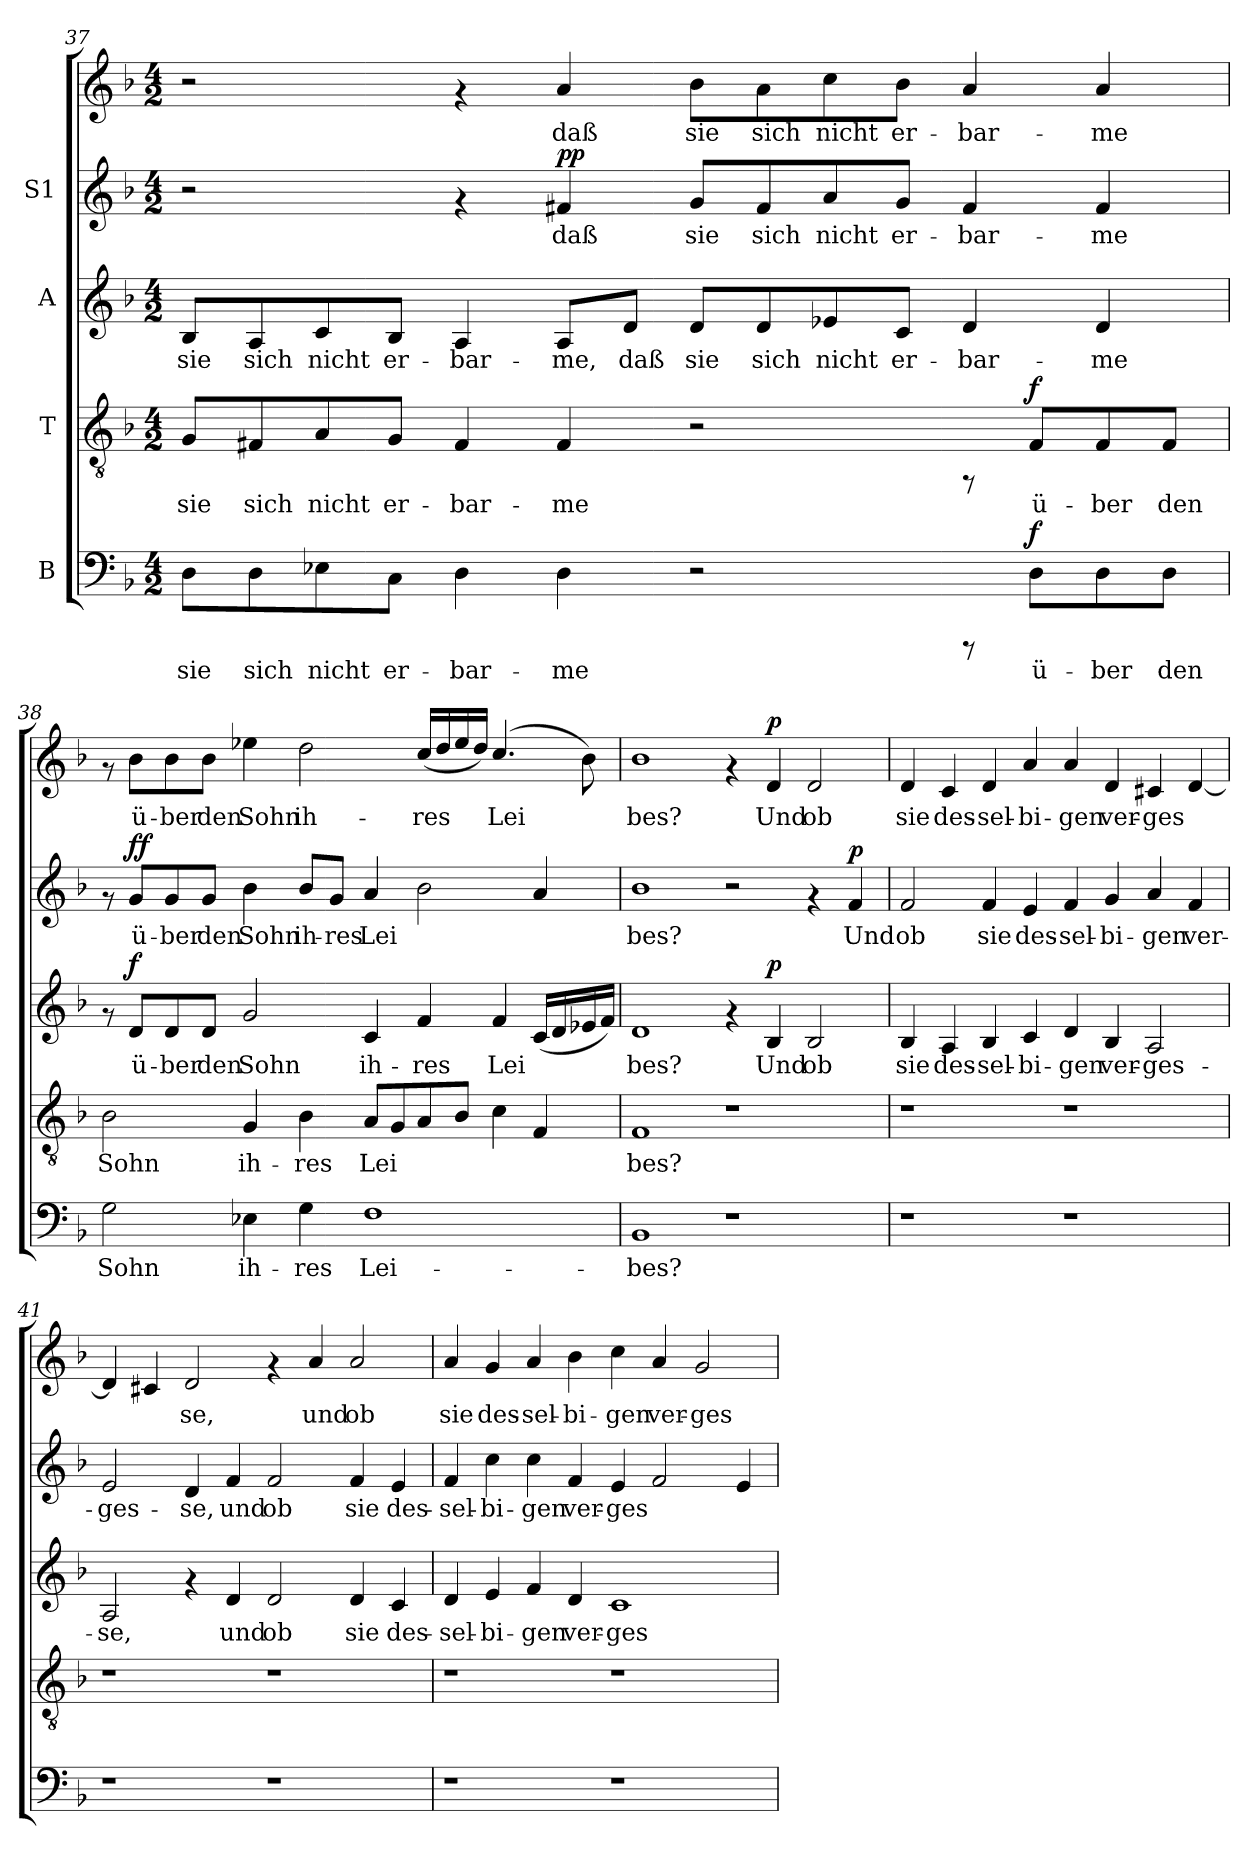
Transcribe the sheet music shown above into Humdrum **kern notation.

**kern	**text	**dynam	**kern	**text	**dynam	**kern	**text	**dynam	**kern	**text	**kern	**text	**dynam
*part4	*part4	*part4	*part3	*part3	*part3	*part2	*part2	*part2	*part1	*part1	*part1	*part1	*part1
*staff5	*staff5	*staff5	*staff4	*staff4	*staff4	*staff3	*staff3	*staff3	*staff2	*staff2	*staff1	*staff1	*staff1/2
*I"B	*	*	*I"T	*	*	*I"A	*	*	*I"S1	*	*	*	*
!!LO:PB:g=z
*clefF4	*	*	*clefGv2	*	*	*clefG2	*	*	*clefG2	*	*clefG2	*	*
*k[b-]	*	*	*k[b-]	*	*	*k[b-]	*	*	*k[b-]	*	*k[b-]	*	*
*F:	*	*	*F:	*	*	*F:	*	*	*F:	*	*F:	*	*
*M4/2	*	*	*M4/2	*	*	*M4/2	*	*	*M4/2	*	*M4/2	*	*
=37	=37	=37	=37	=37	=37	=37	=37	=37	=37	=37	=37	=37	=37
!	!LO:LY:b:cj	!	!	!LO:LY:b:cj	!	!	!LO:LY:b:cj	!	!	!	!	!	!
8D\L	sie	.	8G/L	sie	.	8B-/L	sie	.	2r	.	2r	.	.
!	!LO:LY:b:cj	!	!	!LO:LY:b:cj	!	!	!LO:LY:b:cj	!	!	!	!	!	!
8D\	sich	.	8F#X/	sich	.	8A/	sich	.	.	.	.	.	.
!	!LO:LY:b:cj	!	!	!LO:LY:b:cj	!	!	!LO:LY:b:cj	!	!	!	!	!	!
8E-X\	nicht	.	8A/	nicht	.	8c/	nicht	.	.	.	.	.	.
!	!LO:LY:b:cj	!	!	!LO:LY:b:cj	!	!	!LO:LY:b:cj	!	!	!	!	!	!
8C\J	er-	.	8G/J	er-	.	8B-/J	er-	.	.	.	.	.	.
!	!LO:LY:b:cj	!	!	!LO:LY:b:cj	!	!	!LO:LY:b:cj	!	!	!	!	!	!
4D\	-bar-	.	4F#/	-bar-	.	4A/	-bar-	.	4rf	.	4rf	.	.
!	!LO:LY:b:cj	!	!	!LO:LY:b:cj	!	!	!LO:LY:b:cj	!	!	!LO:LY:b:cj	!	!LO:LY:b:cj	!LO:DY:a=2
!	!	!	!	!	!	!	!	!	!	!	!	!	!LO:DY:n=1:a
4D\	-me	.	4F#/	-me	.	8A/L	-me,	.	4f#X/	daß	4a/	daß	p p
!	!	!	!	!	!	!	!LO:LY:b:cj	!	!	!	!	!	!
.	.	.	.	.	.	8d/J	daß	.	.	.	.	.	.
!	!	!	!	!	!	!	!LO:LY:b:cj	!	!	!LO:LY:b:cj	!	!LO:LY:b:cj	!
2r	.	.	2r	.	.	8d/L	sie	.	8g/L	sie	8b-\L	sie	.
!	!	!	!	!	!	!	!LO:LY:b:cj	!	!	!LO:LY:b:cj	!	!LO:LY:b:cj	!
.	.	.	.	.	.	8d/	sich	.	8f#/	sich	8a\	sich	.
!	!	!	!	!	!	!	!LO:LY:b:cj	!	!	!LO:LY:b:cj	!	!LO:LY:b:cj	!
.	.	.	.	.	.	8e-X/	nicht	.	8a/	nicht	8cc\	nicht	.
!	!	!	!	!	!	!	!LO:LY:b:cj	!	!	!LO:LY:b:cj	!	!LO:LY:b:cj	!
.	.	.	.	.	.	8c/J	er-	.	8g/J	er-	8b-\J	er-	.
!	!	!	!	!	!	!	!LO:LY:b:cj	!	!	!LO:LY:b:cj	!	!LO:LY:b:cj	!
8rCCC	.	.	8rFF	.	.	4d/	-bar-	.	4f#/	-bar-	4a/	-bar-	.
!	!LO:LY:b:cj	!LO:DY:a	!	!LO:LY:b:cj	!LO:DY:a	!	!	!	!	!	!	!	!
8D\L	ü-	f	8F#/L	ü-	f	.	.	.	.	.	.	.	.
!	!LO:LY:b:cj	!	!	!LO:LY:b:cj	!	!	!LO:LY:b:cj	!	!	!LO:LY:b:cj	!	!LO:LY:b:cj	!
8D\	-ber	.	8F#/	-ber	.	4d/	-me	.	4f#/	-me	4a/	-me	.
!	!LO:LY:b:cj	!	!	!LO:LY:b:cj	!	!	!	!	!	!	!	!	!
8D\J	den	.	8F#/J	den	.	.	.	.	.	.	.	.	.
!!LO:LB:g=z
=38	=38	=38	=38	=38	=38	=38	=38	=38	=38	=38	=38	=38	=38
!	!LO:LY:b:cj	!	!	!LO:LY:b:cj	!	!	!	!	!	!	!	!	!
2G\	Sohn	.	2B-\	Sohn	.	8rf	.	.	8rf	.	8rf	.	.
!	!	!	!	!	!	!	!LO:LY:b:cj	!LO:DY:a	!	!LO:LY:b:cj	!	!LO:LY:b:cj	!LO:DY:a=2
!	!	!	!	!	!	!	!	!	!	!	!	!	!LO:DY:n=1:a
.	.	.	.	.	.	8d/L	ü-	f	8g/L	-ü-	8b-\L	ü-	f f
!	!	!	!	!	!	!	!LO:LY:b:cj	!	!	!LO:LY:b:cj	!	!LO:LY:b:cj	!
.	.	.	.	.	.	8d/	-ber	.	8g/	-ber	8b-\	-ber	.
!	!	!	!	!	!	!	!LO:LY:b:cj	!	!	!LO:LY:b:cj	!	!LO:LY:b:cj	!
.	.	.	.	.	.	8d/J	den	.	8g/J	den	8b-\J	den	.
!	!LO:LY:b:cj	!	!	!LO:LY:b:cj	!	!	!LO:LY:b:cj	!	!	!LO:LY:b:cj	!	!LO:LY:b:cj	!
4E-X\	ih-	.	4G/	ih-	.	2g/	Sohn	.	4b-\	Sohn	4ee-X\	Sohn	.
!	!LO:LY:b:cj	!	!	!LO:LY:b:cj	!	!	!	!	!	!LO:LY:b:cj	!	!LO:LY:b:cj	!
4G\	-res	.	4B-\	-res	.	.	.	.	8b-/L	ih-	2dd\	ih-	.
!	!	!	!	!	!	!	!	!	!	!LO:LY:b:cj	!	!	!
.	.	.	.	.	.	.	.	.	8g/J	-res	.	.	.
!	!LO:LY:b:cj	!	!	!LO:LY:b:cj	!	!	!LO:LY:b:cj	!	!	!LO:LY:b:cj	!	!	!
1F	Lei-	.	8A/L	Lei	.	4c/	ih-	.	4a/	Lei	.	.	.
!	!	!	!	!LO:LY:b:cj	!	!	!	!	!	!	!	!	!
.	.	.	8G/	-	.	.	.	.	.	.	.	.	.
!	!	!	!	!LO:LY:b:cj	!	!	!LO:LY:b:cj	!	!	!LO:LY:b:cj	!	!LO:LY:b:cj	!
.	.	.	8A/	--	.	4f/	-res	.	2b-\	-	(<16cc/L	-res	.
!	!	!	!	!	!	!	!	!	!	!	!	!LO:LY:b:cj	!
.	.	.	.	.	.	.	.	.	.	.	16dd/	.	.
!	!	!	!	!LO:LY:b:cj	!	!	!	!	!	!	!	!LO:LY:b:cj	!
.	.	.	8B-/J	--	.	.	.	.	.	.	16ee-/	.	.
!	!	!	!	!	!	!	!	!	!	!	!	!LO:LY:b:cj	!
.	.	.	.	.	.	.	.	.	.	.	16dd/J)	.	.
!	!	!	!	!LO:LY:b:cj	!	!	!LO:LY:b:cj	!	!	!	!	!LO:LY:b:cj	!
.	.	.	4c\	--	.	4f/	Lei	.	.	.	(<4.cc/	Lei-	.
!	!	!	!	!LO:LY:b:cj	!	!	!LO:LY:b:cj	!	!	!LO:LY:b:cj	!	!	!
.	.	.	4F/	--	.	(<16c/L	-	.	4a/	--	.	.	.
!	!	!	!	!	!	!	!LO:LY:b:cj	!	!	!	!	!	!
.	.	.	.	.	.	16d/	--	.	.	.	.	.	.
!	!	!	!	!	!	!	!LO:LY:b:cj	!	!	!	!	!LO:LY:b:cj	!
.	.	.	.	.	.	16e-X/	--	.	.	.	8b-\)	--	.
!	!	!	!	!	!	!	!LO:LY:b:cj	!	!	!	!	!	!
.	.	.	.	.	.	16f/J)	--	.	.	.	.	.	.
=39	=39	=39	=39	=39	=39	=39	=39	=39	=39	=39	=39	=39	=39
!	!LO:LY:b:cj	!	!	!LO:LY:b:cj	!	!	!LO:LY:b:cj	!	!	!LO:LY:b:cj	!	!LO:LY:b:cj	!
1BB-	-bes?	.	1F	-bes?	.	1d	-bes?	.	1b-	bes?	1b-	-bes?	.
1r	.	.	1r	.	.	4rf	.	.	2r	.	4rf	.	.
!	!	!	!	!	!	!	!LO:LY:b:cj	!LO:DY:a	!	!	!	!LO:LY:b:cj	!LO:DY:a
.	.	.	.	.	.	4B-/	Und	p	.	.	4d/	Und	p
!	!	!	!	!	!	!	!LO:LY:b:cj	!	!	!	!	!LO:LY:b:cj	!
.	.	.	.	.	.	2B-/	ob	.	4rf	.	2d/	ob	.
!	!	!	!	!	!	!	!	!	!	!LO:LY:b:cj	!	!	!LO:DY:a=2
.	.	.	.	.	.	.	.	.	4f/	Und	.	.	p
!!LO:LB:g=z
=40	=40	=40	=40	=40	=40	=40	=40	=40	=40	=40	=40	=40	=40
!	!	!	!	!	!	!	!LO:LY:b:cj	!	!	!LO:LY:b:cj	!	!LO:LY:b:cj	!
1r	.	.	1r	.	.	4B-/	sie	.	2f/	-ob	4d/	sie	.
!	!	!	!	!	!	!	!LO:LY:b:cj	!	!	!	!	!LO:LY:b:cj	!
.	.	.	.	.	.	4A/	des-	.	.	.	4c/	des-	.
!	!	!	!	!	!	!	!LO:LY:b:cj	!	!	!LO:LY:b:cj	!	!LO:LY:b:cj	!
.	.	.	.	.	.	4B-/	-sel-	.	4f/	sie	4d/	-sel-	.
!	!	!	!	!	!	!	!LO:LY:b:cj	!	!	!LO:LY:b:cj	!	!LO:LY:b:cj	!
.	.	.	.	.	.	4c/	-bi-	.	4e/	des-	4a/	-bi-	.
!	!	!	!	!	!	!	!LO:LY:b:cj	!	!	!LO:LY:b:cj	!	!LO:LY:b:cj	!
1r	.	.	1r	.	.	4d/	-gen	.	4f/	-sel-	4a/	-gen	.
!	!	!	!	!	!	!	!LO:LY:b:cj	!	!	!LO:LY:b:cj	!	!LO:LY:b:cj	!
.	.	.	.	.	.	4B-/	ver-	.	4g/	-bi-	4d/	ver-	.
!	!	!	!	!	!	!	!LO:LY:b:cj	!	!	!LO:LY:b:cj	!	!LO:LY:b:cj	!
.	.	.	.	.	.	2A/	-ges-	.	4a/	-gen	4c#X/	-ges	.
!	!	!	!	!	!	!	!	!	!	!LO:LY:b:cj	!	!LO:LY:b:cj	!
.	.	.	.	.	.	.	.	.	4f/	ver-	[<4d/	-	.
=41	=41	=41	=41	=41	=41	=41	=41	=41	=41	=41	=41	=41	=41
!	!	!	!	!	!	!	!LO:LY:b:cj	!	!	!LO:LY:b:cj	!	!LO:LY:b:cj	!
1r	.	.	1r	.	.	2A/	-se,	.	2e/	ges-	4d/]	-	.
!	!	!	!	!	!	!	!	!	!	!	!	!LO:LY:b:cj	!
.	.	.	.	.	.	.	.	.	.	.	4c#X/	-	.
!	!	!	!	!	!	!	!	!	!	!LO:LY:b:cj	!	!LO:LY:b:cj	!
.	.	.	.	.	.	4rf	.	.	4d/	-se,	2d/	-se,	.
!	!	!	!	!	!	!	!LO:LY:b:cj	!	!	!LO:LY:b:cj	!	!	!
.	.	.	.	.	.	4d/	und	.	4f/	und	.	.	.
!	!	!	!	!	!	!	!LO:LY:b:cj	!	!	!LO:LY:b:cj	!	!	!
1r	.	.	1r	.	.	2d/	ob	.	2f/	ob	4rf	.	.
!	!	!	!	!	!	!	!	!	!	!	!	!LO:LY:b:cj	!
.	.	.	.	.	.	.	.	.	.	.	4a/	und	.
!	!	!	!	!	!	!	!LO:LY:b:cj	!	!	!LO:LY:b:cj	!	!LO:LY:b:cj	!
.	.	.	.	.	.	4d/	sie	.	4f/	sie	2a/	ob	.
!	!	!	!	!	!	!	!LO:LY:b:cj	!	!	!LO:LY:b:cj	!	!	!
.	.	.	.	.	.	4c/	des-	.	4e/	des-	.	.	.
!!LO:PB:g=z
=42	=42	=42	=42	=42	=42	=42	=42	=42	=42	=42	=42	=42	=42
!	!	!	!	!	!	!	!LO:LY:b:cj	!	!	!LO:LY:b:cj	!	!LO:LY:b:cj	!
1r	.	.	1r	.	.	4d/	-sel-	.	4f/	-sel-	4a/	-sie	.
!	!	!	!	!	!	!	!LO:LY:b:cj	!	!	!LO:LY:b:cj	!	!LO:LY:b:cj	!
.	.	.	.	.	.	4e/	-bi-	.	4cc\	-bi-	4g/	des-	.
!	!	!	!	!	!	!	!LO:LY:b:cj	!	!	!LO:LY:b:cj	!	!LO:LY:b:cj	!
.	.	.	.	.	.	4f/	-gen	.	4cc\	-gen	4a/	-sel-	.
!	!	!	!	!	!	!	!LO:LY:b:cj	!	!	!LO:LY:b:cj	!	!LO:LY:b:cj	!
.	.	.	.	.	.	4d/	ver-	.	4f/	ver-	4b-\	-bi-	.
!	!	!	!	!	!	!	!LO:LY:b:cj	!	!	!LO:LY:b:cj	!	!LO:LY:b:cj	!
1r	.	.	1r	.	.	1c	-ges-	.	4e/	-ges	4cc\	-gen	.
!	!	!	!	!	!	!	!	!	!	!LO:LY:b:cj	!	!LO:LY:b:cj	!
.	.	.	.	.	.	.	.	.	2f/	-	4a/	ver-	.
!	!	!	!	!	!	!	!	!	!	!	!	!LO:LY:b:cj	!
.	.	.	.	.	.	.	.	.	.	.	2g/	-ges-	.
!	!	!	!	!	!	!	!	!	!	!LO:LY:b:cj	!	!	!
.	.	.	.	.	.	.	.	.	4e/	--	.	.	.
=	=	=	=	=	=	=	=	=	=	=	=	=	=
*-	*-	*-	*-	*-	*-	*-	*-	*-	*-	*-	*-	*-	*-
